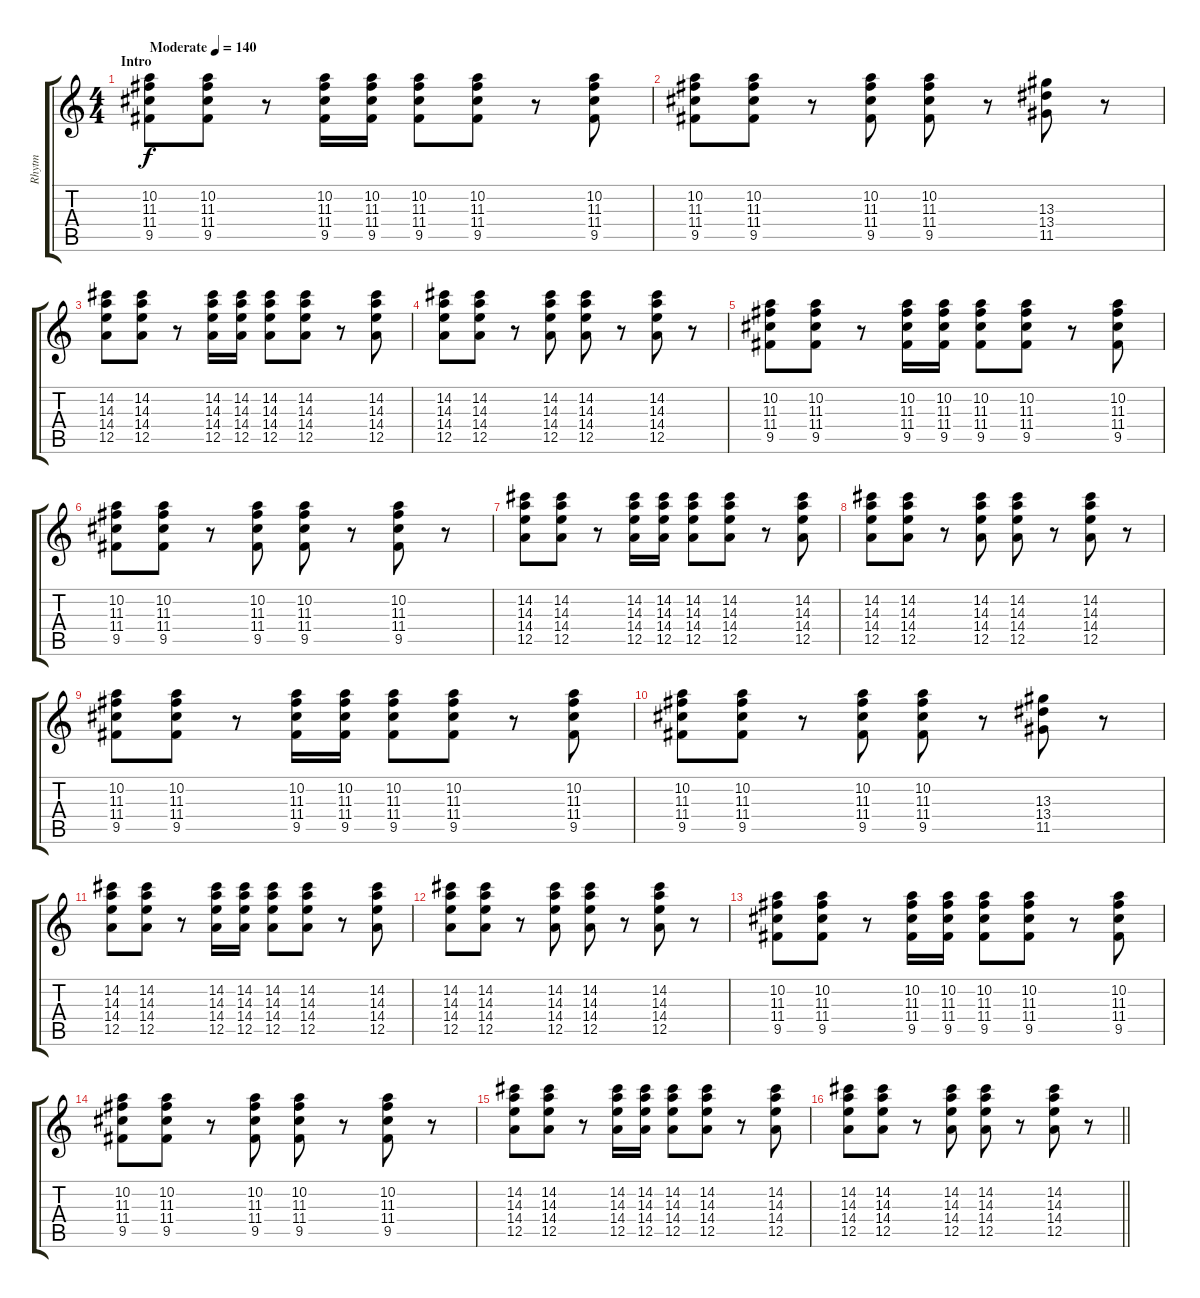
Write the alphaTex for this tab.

\track ("Rhytm" "Rhytm") {instrument distortionguitar}
\staff {score tabs}
\tuning (E4 B3 G3 D3 A2 E2) {hide}
\ts (4 4)
\section ("" "Intro")
\tempo (140 "Moderate")
\clef g2
\ks c
(10.2 11.3 11.4 9.5).8{dy f instrument distortionguitar} (10.2 11.3 11.4 9.5).8 r.8 (10.2 11.3 11.4 9.5).16 (10.2 11.3 11.4 9.5).16 (10.2 11.3 11.4 9.5).8 (10.2 11.3 11.4 9.5).8 r.8 (10.2 11.3 11.4 9.5).8 |
(10.2 11.3 11.4 9.5).8 (10.2 11.3 11.4 9.5).8 r.8 (10.2 11.3 11.4 9.5).8 (10.2 11.3 11.4 9.5).8 r.8 (13.3 13.4 11.5).8 r.8 |
(14.2 14.3 14.4 12.5).8 (14.2 14.3 14.4 12.5).8 r.8 (14.2 14.3 14.4 12.5).16 (14.2 14.3 14.4 12.5).16 (14.2 14.3 14.4 12.5).8 (14.2 14.3 14.4 12.5).8 r.8 (14.2 14.3 14.4 12.5).8 |
(14.2 14.3 14.4 12.5).8 (14.2 14.3 14.4 12.5).8 r.8 (14.2 14.3 14.4 12.5).8 (14.2 14.3 14.4 12.5).8 r.8 (14.2 14.3 14.4 12.5).8 r.8 |
(10.2 11.3 11.4 9.5).8 (10.2 11.3 11.4 9.5).8 r.8 (10.2 11.3 11.4 9.5).16 (10.2 11.3 11.4 9.5).16 (10.2 11.3 11.4 9.5).8 (10.2 11.3 11.4 9.5).8 r.8 (10.2 11.3 11.4 9.5).8 |
(10.2 11.3 11.4 9.5).8 (10.2 11.3 11.4 9.5).8 r.8 (10.2 11.3 11.4 9.5).8 (10.2 11.3 11.4 9.5).8 r.8 (10.2 11.3 11.4 9.5).8 r.8 |
(14.2 14.3 14.4 12.5).8 (14.2 14.3 14.4 12.5).8 r.8 (14.2 14.3 14.4 12.5).16 (14.2 14.3 14.4 12.5).16 (14.2 14.3 14.4 12.5).8 (14.2 14.3 14.4 12.5).8 r.8 (14.2 14.3 14.4 12.5).8 |
(14.2 14.3 14.4 12.5).8 (14.2 14.3 14.4 12.5).8 r.8 (14.2 14.3 14.4 12.5).8 (14.2 14.3 14.4 12.5).8 r.8 (14.2 14.3 14.4 12.5).8 r.8 |
(10.2 11.3 11.4 9.5).8 (10.2 11.3 11.4 9.5).8 r.8 (10.2 11.3 11.4 9.5).16 (10.2 11.3 11.4 9.5).16 (10.2 11.3 11.4 9.5).8 (10.2 11.3 11.4 9.5).8 r.8 (10.2 11.3 11.4 9.5).8 |
(10.2 11.3 11.4 9.5).8 (10.2 11.3 11.4 9.5).8 r.8 (10.2 11.3 11.4 9.5).8 (10.2 11.3 11.4 9.5).8 r.8 (13.3 13.4 11.5).8 r.8 |
(14.2 14.3 14.4 12.5).8 (14.2 14.3 14.4 12.5).8 r.8 (14.2 14.3 14.4 12.5).16 (14.2 14.3 14.4 12.5).16 (14.2 14.3 14.4 12.5).8 (14.2 14.3 14.4 12.5).8 r.8 (14.2 14.3 14.4 12.5).8 |
(14.2 14.3 14.4 12.5).8 (14.2 14.3 14.4 12.5).8 r.8 (14.2 14.3 14.4 12.5).8 (14.2 14.3 14.4 12.5).8 r.8 (14.2 14.3 14.4 12.5).8 r.8 |
(10.2 11.3 11.4 9.5).8 (10.2 11.3 11.4 9.5).8 r.8 (10.2 11.3 11.4 9.5).16 (10.2 11.3 11.4 9.5).16 (10.2 11.3 11.4 9.5).8 (10.2 11.3 11.4 9.5).8 r.8 (10.2 11.3 11.4 9.5).8 |
(10.2 11.3 11.4 9.5).8 (10.2 11.3 11.4 9.5).8 r.8 (10.2 11.3 11.4 9.5).8 (10.2 11.3 11.4 9.5).8 r.8 (10.2 11.3 11.4 9.5).8 r.8 |
(14.2 14.3 14.4 12.5).8 (14.2 14.3 14.4 12.5).8 r.8 (14.2 14.3 14.4 12.5).16 (14.2 14.3 14.4 12.5).16 (14.2 14.3 14.4 12.5).8 (14.2 14.3 14.4 12.5).8 r.8 (14.2 14.3 14.4 12.5).8 |
\barLineRight lightlight
(14.2 14.3 14.4 12.5).8 (14.2 14.3 14.4 12.5).8 r.8 (14.2 14.3 14.4 12.5).8 (14.2 14.3 14.4 12.5).8 r.8 (14.2 14.3 14.4 12.5).8 r.8
